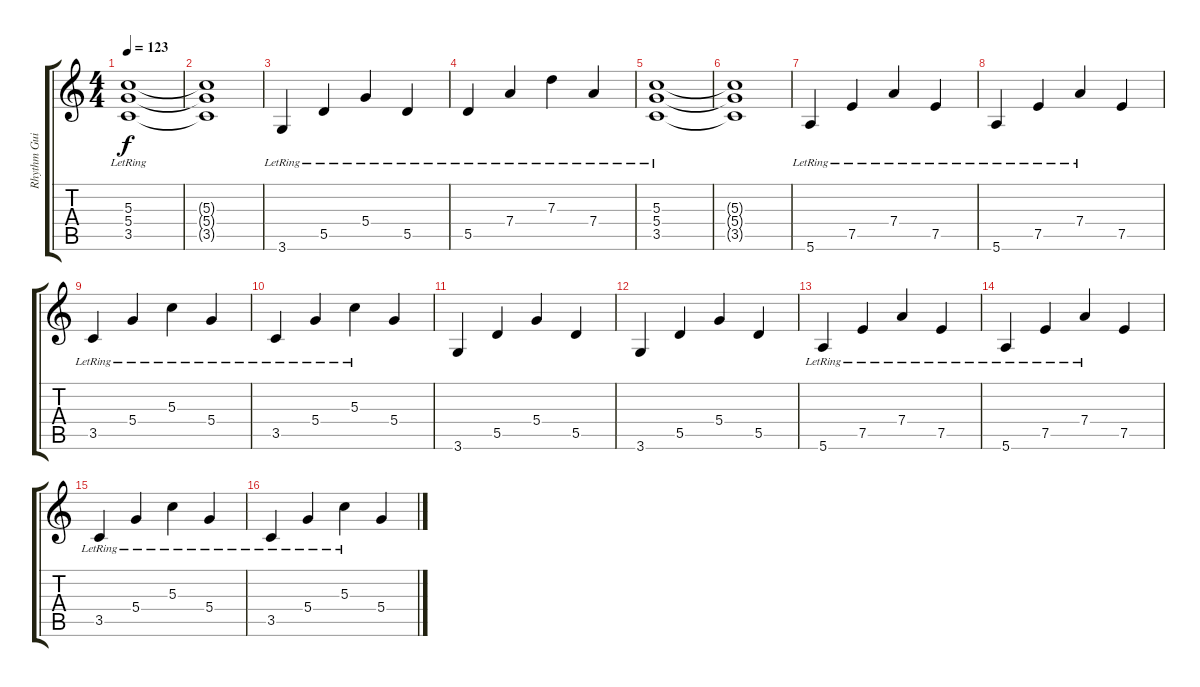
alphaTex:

\track ("Rhythm Guitar" "Rhythm Gui") {instrument distortionguitar}
\staff {score tabs}
\tuning (E4 B3 G3 D3 A2 E2) {hide}
\ts (4 4)
\tempo 123
\clef g2
\ks c
(5.3{lr} 5.4{lr} 3.5{lr}).1{dy f} |
(5.3{t} 5.4{t} 3.5{t}).1 |
3.6{lr}.4 5.5{lr}.4 5.4{lr}.4 5.5{lr}.4 |
5.5{lr}.4 7.4{lr}.4 7.3{lr}.4 7.4{lr}.4 |
(5.3{lr} 5.4{lr} 3.5{lr}).1 |
(5.3{t} 5.4{t} 3.5{t}).1 |
5.6{lr}.4 7.5{lr}.4 7.4{lr}.4 7.5{lr}.4 |
5.6{lr}.4 7.5{lr}.4 7.4{lr}.4 7.5.4 |
3.5{lr}.4 5.4{lr}.4 5.3{lr}.4 5.4{lr}.4 |
3.5{lr}.4 5.4{lr}.4 5.3{lr}.4 5.4.4 |
3.6.4 5.5.4 5.4.4 5.5.4 |
3.6.4 5.5.4 5.4.4 5.5.4 |
5.6{lr}.4 7.5{lr}.4 7.4{lr}.4 7.5{lr}.4 |
5.6{lr}.4 7.5{lr}.4 7.4{lr}.4 7.5.4 |
3.5{lr}.4 5.4{lr}.4 5.3{lr}.4 5.4{lr}.4 |
3.5{lr}.4 5.4{lr}.4 5.3{lr}.4 5.4.4
